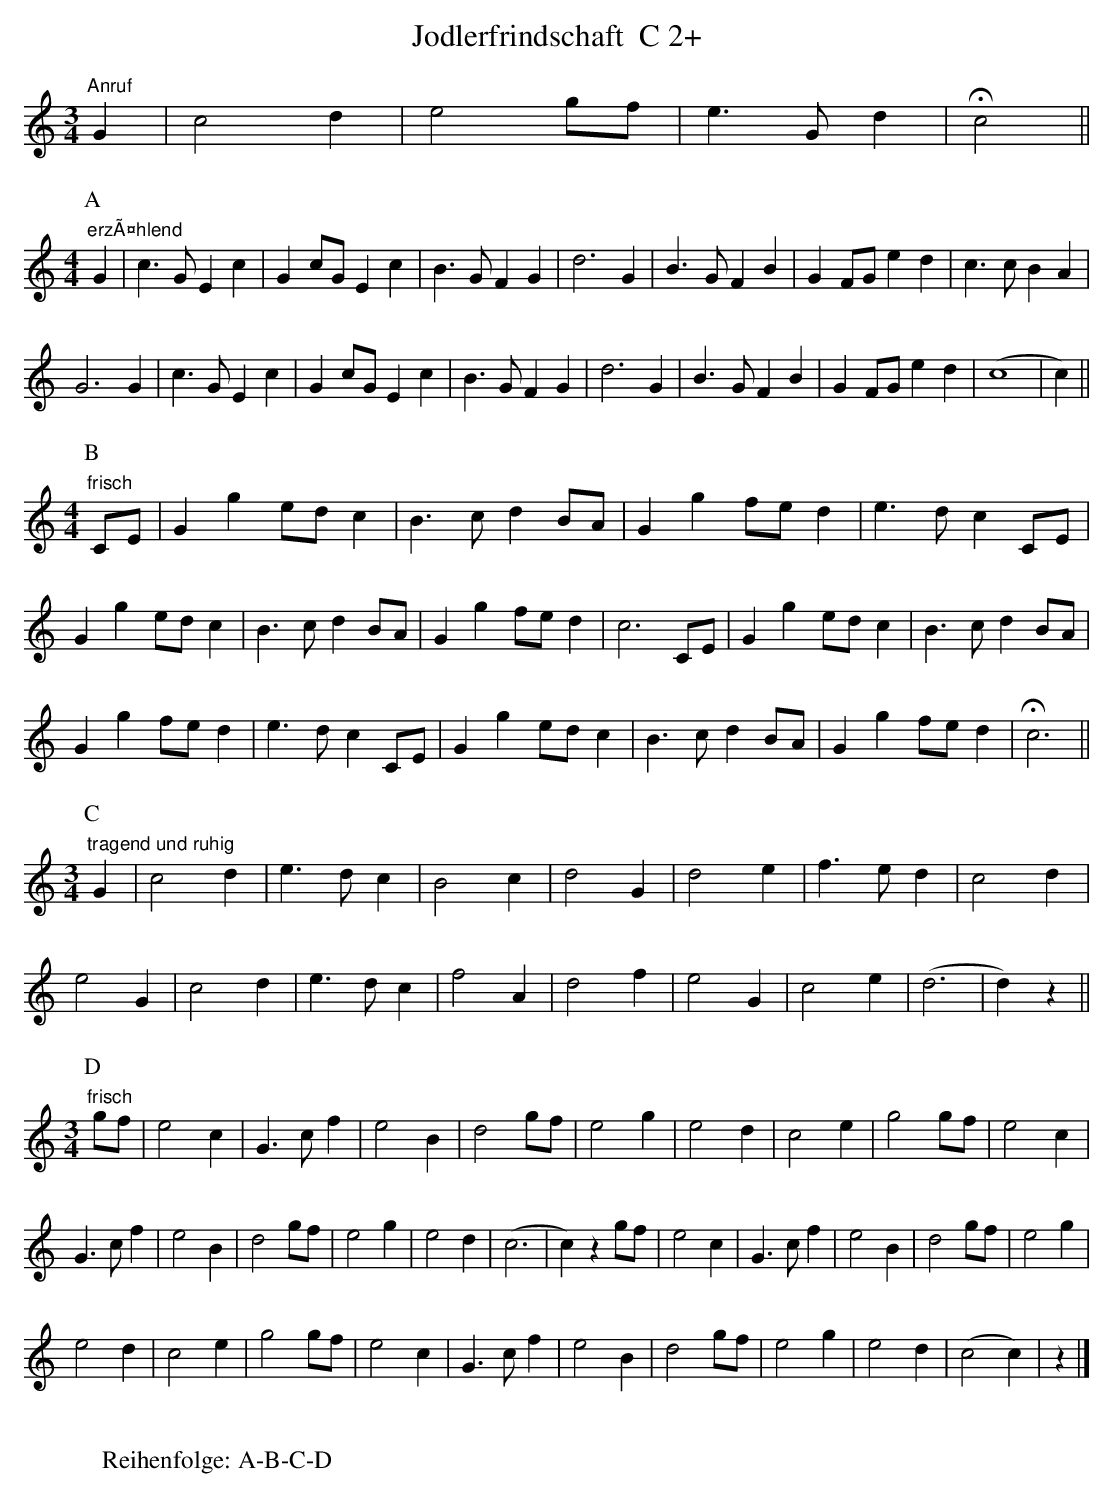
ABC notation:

X:1
T:Jodlerfrindschaft  C 2+
M:3/4
L:1/4
K:C
M:3/4
L:1/4
"Anruf" G|c2d | e2g/2f/2 | e>Gd | !fermata!c2 ||
M:4/4
[P:A] "erzÃ¤hlend" G| c>GEc | Gc/2G/2Ec | B>GFG | d3G | B>GFB | GF/2G/2ed | c>cBA |
G3G | c>GEc | Gc/2G/2Ec | B>GFG | d3G | B>GFB | GF/2G/2ed | (c4 | c) ||
M:4/4
[P:B] "frisch" C/2E/2 | Gg e/2d/2c | B>cdB/2A/2 | Gg f/2e/2d | e>dcC/2E/2 |
Gge/2d/2c | B>cdB/2A/2 | Ggf/2e/2d | c3C/2E/2 | Gge/2d/2c | B>cdB/2A/2 |
Ggf/2e/2d | e>dcC/2E/2 | Gg e/2d/2c | B>cdB/2A/2 | Ggf/2e/2d | !fermata!c3 ||
M:3/4
[P:C] "tragend und ruhig" G | c2d | e>dc | B2c | d2G | d2e | f>ed | c2d |
e2G | c2d | e>dc | f2A | d2f | e2G | c2e | (d3 | d)z ||
M:3/4
[P:D] "frisch" g/2f/2| e2c | G>cf | e2B | d2g/2f/2 | e2g | e2d | c2e | g2g/2f/2 | e2c |
G>cf | e2B | d2g/2f/2 | e2g | e2d | (c3 | c)zg/2f/2 | e2c | G>cf | e2B | d2g/2f/2 | e2g |
e2d | c2e | g2g/2f/2 | e2c | G>cf | e2B | d2g/2f/2 | e2g | e2d | (c2 c) | z |]
W:
W:Reihenfolge: A-B-C-D
